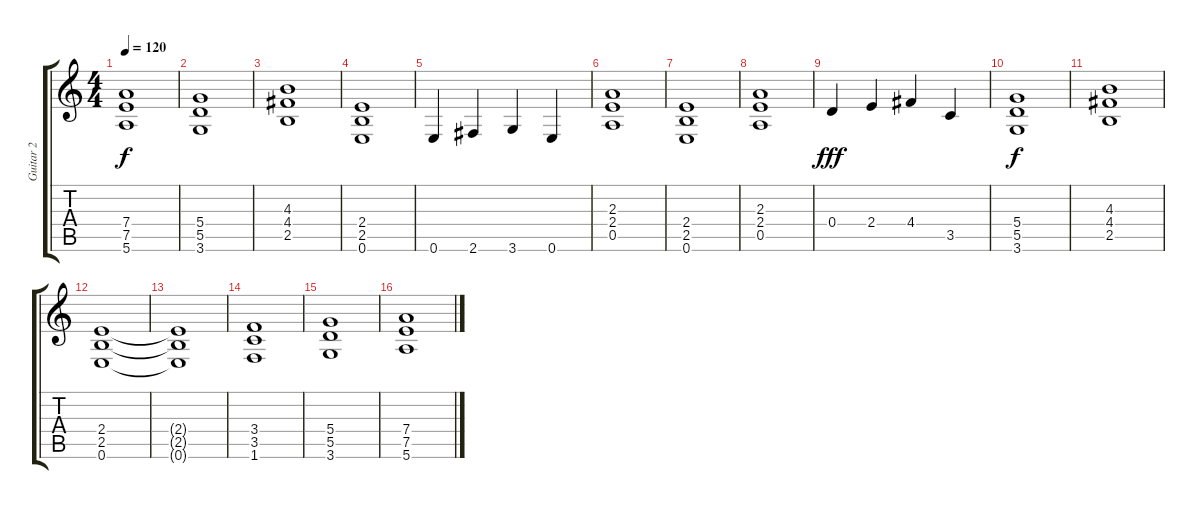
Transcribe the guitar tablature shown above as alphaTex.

\track ("Guitar 2" "Guitar 2") {instrument distortionguitar}
\staff {score tabs}
\tuning (E4 B3 G3 D3 A2 E2) {hide}
\ts (4 4)
\tempo 120
\clef g2
\ks c
(7.4{t} 7.5{t} 5.6{t}).1{dy f} |
(5.4 5.5 3.6).1 |
(4.3 4.4 2.5).1 |
(2.4 2.5 0.6).1 |
0.6.4 2.6.4 3.6.4 0.6.4 |
(2.3 2.4 0.5).1 |
(2.4 2.5 0.6).1 |
(2.3 2.4 0.5).1 |
0.4.4{dy fff} 2.4.4 4.4.4 3.5.4 |
(5.4 5.5 3.6).1{dy f} |
(4.3 4.4 2.5).1 |
(2.4 2.5 0.6).1 |
(2.4{t} 2.5{t} 0.6{t}).1 |
(3.4 3.5 1.6).1 |
(5.4 5.5 3.6).1 |
(7.4 7.5 5.6).1
